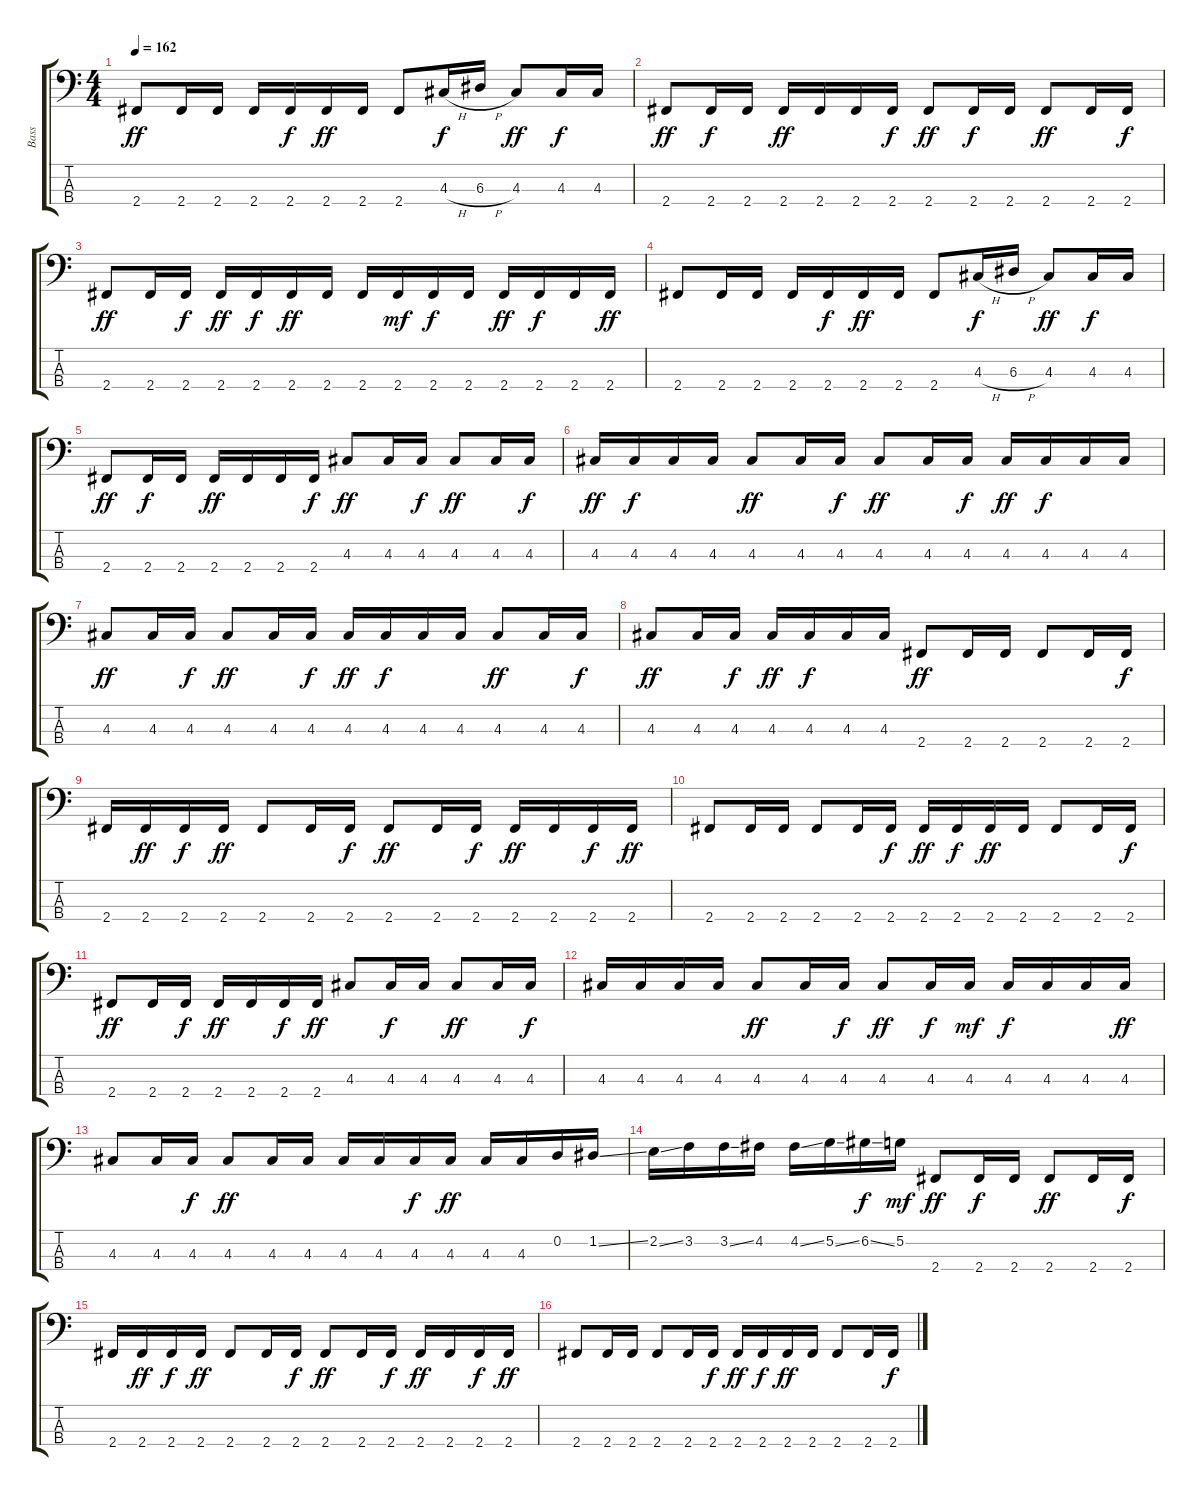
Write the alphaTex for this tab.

\track ("Bass" "Bass") {instrument electricbassfinger}
\staff {score tabs}
\tuning (G2 D2 A1 E1) {hide}
\ts (4 4)
\tempo 162
\clef f4
\ks c
2.4.8{dy ff} 2.4.16 2.4.16 2.4.16 2.4.16{dy f} 2.4.16{dy ff} 2.4.16 2.4.8 4.3{h}.16{dy f} 6.3{h}.16 4.3.8{dy ff} 4.3.16{dy f} 4.3.16 |
2.4.8{dy ff} 2.4.16{dy f} 2.4.16 2.4.16{dy ff} 2.4.16 2.4.16 2.4.16{dy f} 2.4.8{dy ff} 2.4.16{dy f} 2.4.16 2.4.8{dy ff} 2.4.16 2.4.16{dy f} |
2.4.8{dy ff} 2.4.16 2.4.16{dy f} 2.4.16{dy ff} 2.4.16{dy f} 2.4.16{dy ff} 2.4.16 2.4.16 2.4.16{dy mf} 2.4.16{dy f} 2.4.16 2.4.16{dy ff} 2.4.16{dy f} 2.4.16 2.4.16{dy ff} |
2.4.8 2.4.16 2.4.16 2.4.16 2.4.16{dy f} 2.4.16{dy ff} 2.4.16 2.4.8 4.3{h}.16{dy f} 6.3{h}.16 4.3.8{dy ff} 4.3.16{dy f} 4.3.16 |
2.4.8{dy ff} 2.4.16{dy f} 2.4.16 2.4.16{dy ff} 2.4.16 2.4.16 2.4.16{dy f} 4.3.8{dy ff} 4.3.16 4.3.16{dy f} 4.3.8{dy ff} 4.3.16 4.3.16{dy f} |
4.3.16{dy ff} 4.3.16{dy f} 4.3.16 4.3.16 4.3.8{dy ff} 4.3.16 4.3.16{dy f} 4.3.8{dy ff} 4.3.16 4.3.16{dy f} 4.3.16{dy ff} 4.3.16{dy f} 4.3.16 4.3.16 |
4.3.8{dy ff} 4.3.16 4.3.16{dy f} 4.3.8{dy ff} 4.3.16 4.3.16{dy f} 4.3.16{dy ff} 4.3.16{dy f} 4.3.16 4.3.16 4.3.8{dy ff} 4.3.16 4.3.16{dy f} |
4.3.8{dy ff} 4.3.16 4.3.16{dy f} 4.3.16{dy ff} 4.3.16{dy f} 4.3.16 4.3.16 2.4.8{dy ff} 2.4.16 2.4.16 2.4.8 2.4.16 2.4.16{dy f} |
2.4.16 2.4.16{dy ff} 2.4.16{dy f} 2.4.16{dy ff} 2.4.8 2.4.16 2.4.16{dy f} 2.4.8{dy ff} 2.4.16 2.4.16{dy f} 2.4.16{dy ff} 2.4.16 2.4.16{dy f} 2.4.16{dy ff} |
2.4.8 2.4.16 2.4.16 2.4.8 2.4.16 2.4.16{dy f} 2.4.16{dy ff} 2.4.16{dy f} 2.4.16{dy ff} 2.4.16 2.4.8 2.4.16 2.4.16{dy f} |
2.4.8{dy ff} 2.4.16 2.4.16{dy f} 2.4.16{dy ff} 2.4.16 2.4.16{dy f} 2.4.16{dy ff} 4.3.8 4.3.16{dy f} 4.3.16 4.3.8{dy ff} 4.3.16 4.3.16{dy f} |
4.3.16 4.3.16 4.3.16 4.3.16 4.3.8{dy ff} 4.3.16 4.3.16{dy f} 4.3.8{dy ff} 4.3.16{dy f} 4.3.16{dy mf} 4.3.16{dy f} 4.3.16 4.3.16 4.3.16{dy ff} |
4.3.8 4.3.16 4.3.16{dy f} 4.3.8{dy ff} 4.3.16 4.3.16 4.3.16 4.3.16 4.3.16{dy f} 4.3.16{dy ff} 4.3.16 4.3.16 0.2.16 1.2{ss}.16 |
2.2{ss}.16 3.2.16 3.2{ss}.16 4.2.16 4.2{ss}.16 5.2{ss}.16 6.2{ss}.16{dy f} 5.2.16{dy mf} 2.4.8{dy ff} 2.4.16{dy f} 2.4.16 2.4.8{dy ff} 2.4.16 2.4.16{dy f} |
2.4.16 2.4.16{dy ff} 2.4.16{dy f} 2.4.16{dy ff} 2.4.8 2.4.16 2.4.16{dy f} 2.4.8{dy ff} 2.4.16 2.4.16{dy f} 2.4.16{dy ff} 2.4.16 2.4.16{dy f} 2.4.16{dy ff} |
2.4.8 2.4.16 2.4.16 2.4.8 2.4.16 2.4.16{dy f} 2.4.16{dy ff} 2.4.16{dy f} 2.4.16{dy ff} 2.4.16 2.4.8 2.4.16 2.4.16{dy f}
